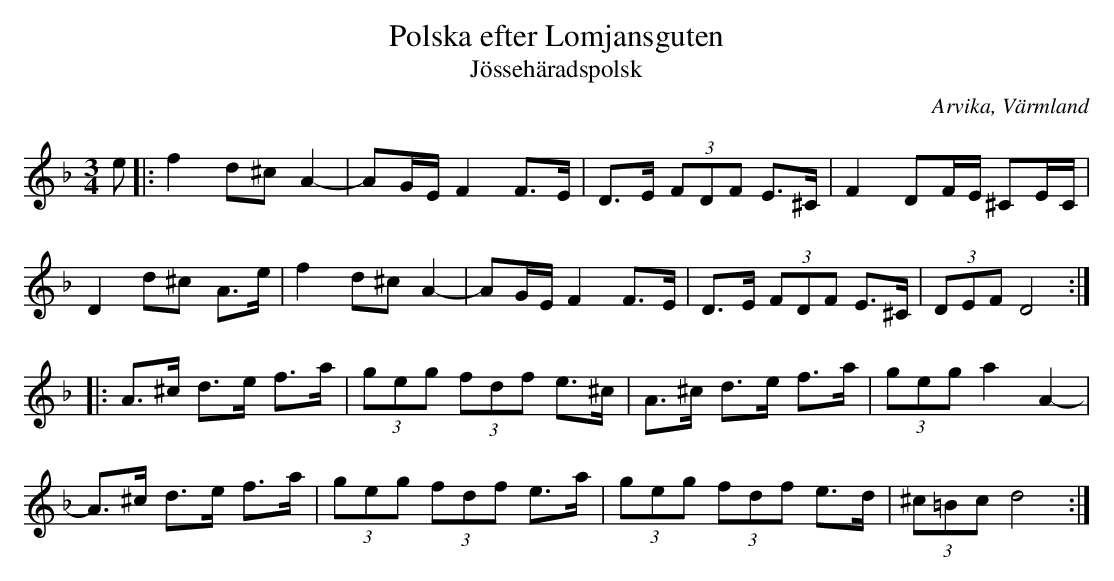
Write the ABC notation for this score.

X:1
T:Polska efter Lomjansguten
T:Jössehäradspolsk
O:Arvika, Värmland
M:3/4
L:1/8
K:Dm
e|:f2 d^c A2-|AG/E/ F2 F>E|D>E (3FDF E>^C|F2 DF/E/ ^CE/C/|
D2 d^c A>e|f2 d^c A2-|AG/E/ F2 F>E|D>E (3FDF E>^C|(3DEF D4:|
|:A>^c d>e f>a|(3geg (3fdf e>^c|A>^c d>e f>a|(3geg a2 A2-|
A>^c d>e f>a|(3geg (3fdf e>a|(3geg (3fdf e>d|(3^c=Bc d4:|
